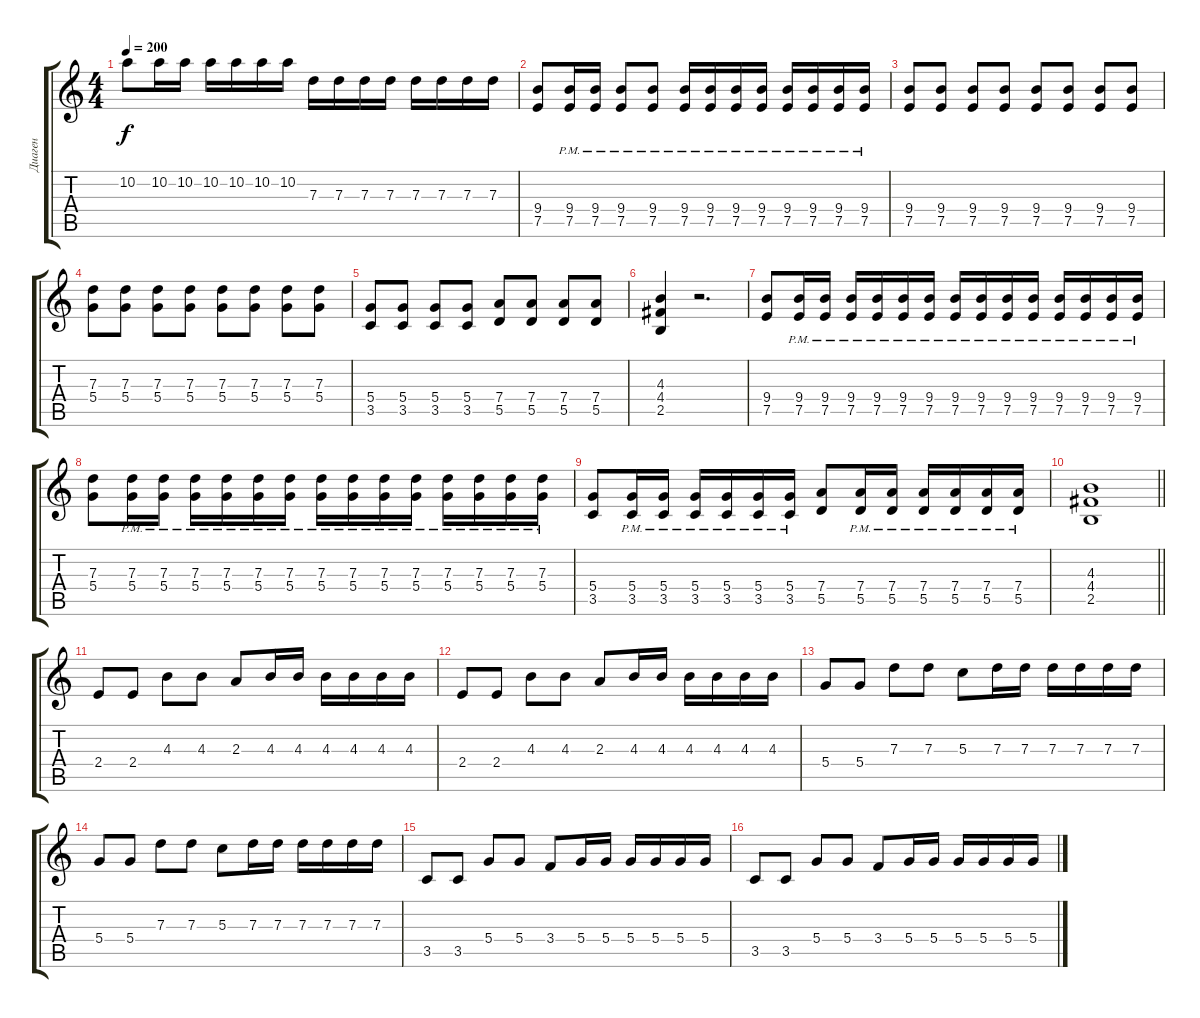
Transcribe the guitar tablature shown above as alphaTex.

\track ("Диаген" "Диаген") {instrument overdrivenguitar}
\staff {score tabs}
\tuning (E4 B3 G3 D3 A2 E2) {hide}
\ts (4 4)
\tempo 200
\clef g2
\ks c
10.2.8{dy f} 10.2.16 10.2.16 10.2.16 10.2.16 10.2.16 10.2.16 7.3.16 7.3.16 7.3.16 7.3.16 7.3.16 7.3.16 7.3.16 7.3.16 |
(9.4 7.5).8 (9.4{pm} 7.5{pm}).16 (9.4{pm} 7.5{pm}).16 (9.4{pm} 7.5{pm}).8 (9.4{pm} 7.5{pm}).8 (9.4{pm} 7.5{pm}).16 (9.4{pm} 7.5{pm}).16 (9.4{pm} 7.5{pm}).16 (9.4{pm} 7.5{pm}).16 (9.4{pm} 7.5{pm}).16 (9.4{pm} 7.5{pm}).16 (9.4{pm} 7.5{pm}).16 (9.4{pm} 7.5{pm}).16 |
(9.4 7.5).8 (9.4 7.5).8 (9.4 7.5).8 (9.4 7.5).8 (9.4 7.5).8 (9.4 7.5).8 (9.4 7.5).8 (9.4 7.5).8 |
(7.3 5.4).8 (7.3 5.4).8 (7.3 5.4).8 (7.3 5.4).8 (7.3 5.4).8 (7.3 5.4).8 (7.3 5.4).8 (7.3 5.4).8 |
(5.4 3.5).8 (5.4 3.5).8 (5.4 3.5).8 (5.4 3.5).8 (7.4 5.5).8 (7.4 5.5).8 (7.4 5.5).8 (7.4 5.5).8 |
(4.3 4.4 2.5).4 r.2{d} |
(9.4 7.5).8 (9.4{pm} 7.5{pm}).16 (9.4{pm} 7.5{pm}).16 (9.4{pm} 7.5{pm}).16 (9.4{pm} 7.5{pm}).16 (9.4{pm} 7.5{pm}).16 (9.4{pm} 7.5{pm}).16 (9.4{pm} 7.5{pm}).16 (9.4{pm} 7.5{pm}).16 (9.4{pm} 7.5{pm}).16 (9.4{pm} 7.5{pm}).16 (9.4{pm} 7.5{pm}).16 (9.4{pm} 7.5{pm}).16 (9.4{pm} 7.5{pm}).16 (9.4{pm} 7.5{pm}).16 |
(7.3 5.4).8 (7.3{pm} 5.4{pm}).16 (7.3{pm} 5.4{pm}).16 (7.3{pm} 5.4{pm}).16 (7.3{pm} 5.4{pm}).16 (7.3{pm} 5.4{pm}).16 (7.3{pm} 5.4{pm}).16 (7.3{pm} 5.4{pm}).16 (7.3{pm} 5.4{pm}).16 (7.3{pm} 5.4{pm}).16 (7.3{pm} 5.4{pm}).16 (7.3{pm} 5.4{pm}).16 (7.3{pm} 5.4{pm}).16 (7.3{pm} 5.4{pm}).16 (7.3{pm} 5.4{pm}).16 |
(5.4 3.5).8 (5.4{pm} 3.5{pm}).16 (5.4{pm} 3.5{pm}).16 (5.4{pm} 3.5{pm}).16 (5.4{pm} 3.5{pm}).16 (5.4{pm} 3.5{pm}).16 (5.4{pm} 3.5{pm}).16 (7.4 5.5).8 (7.4{pm} 5.5{pm}).16 (7.4{pm} 5.5{pm}).16 (7.4{pm} 5.5{pm}).16 (7.4{pm} 5.5{pm}).16 (7.4{pm} 5.5{pm}).16 (7.4{pm} 5.5{pm}).16 |
\barLineRight lightlight
(4.3 4.4 2.5).1 |
2.4.8 2.4.8 4.3.8 4.3.8 2.3.8 4.3.16 4.3.16 4.3.16 4.3.16 4.3.16 4.3.16 |
2.4.8 2.4.8 4.3.8 4.3.8 2.3.8 4.3.16 4.3.16 4.3.16 4.3.16 4.3.16 4.3.16 |
5.4.8 5.4.8 7.3.8 7.3.8 5.3.8 7.3.16 7.3.16 7.3.16 7.3.16 7.3.16 7.3.16 |
5.4.8 5.4.8 7.3.8 7.3.8 5.3.8 7.3.16 7.3.16 7.3.16 7.3.16 7.3.16 7.3.16 |
3.5.8 3.5.8 5.4.8 5.4.8 3.4.8 5.4.16 5.4.16 5.4.16 5.4.16 5.4.16 5.4.16 |
3.5.8 3.5.8 5.4.8 5.4.8 3.4.8 5.4.16 5.4.16 5.4.16 5.4.16 5.4.16 5.4.16
